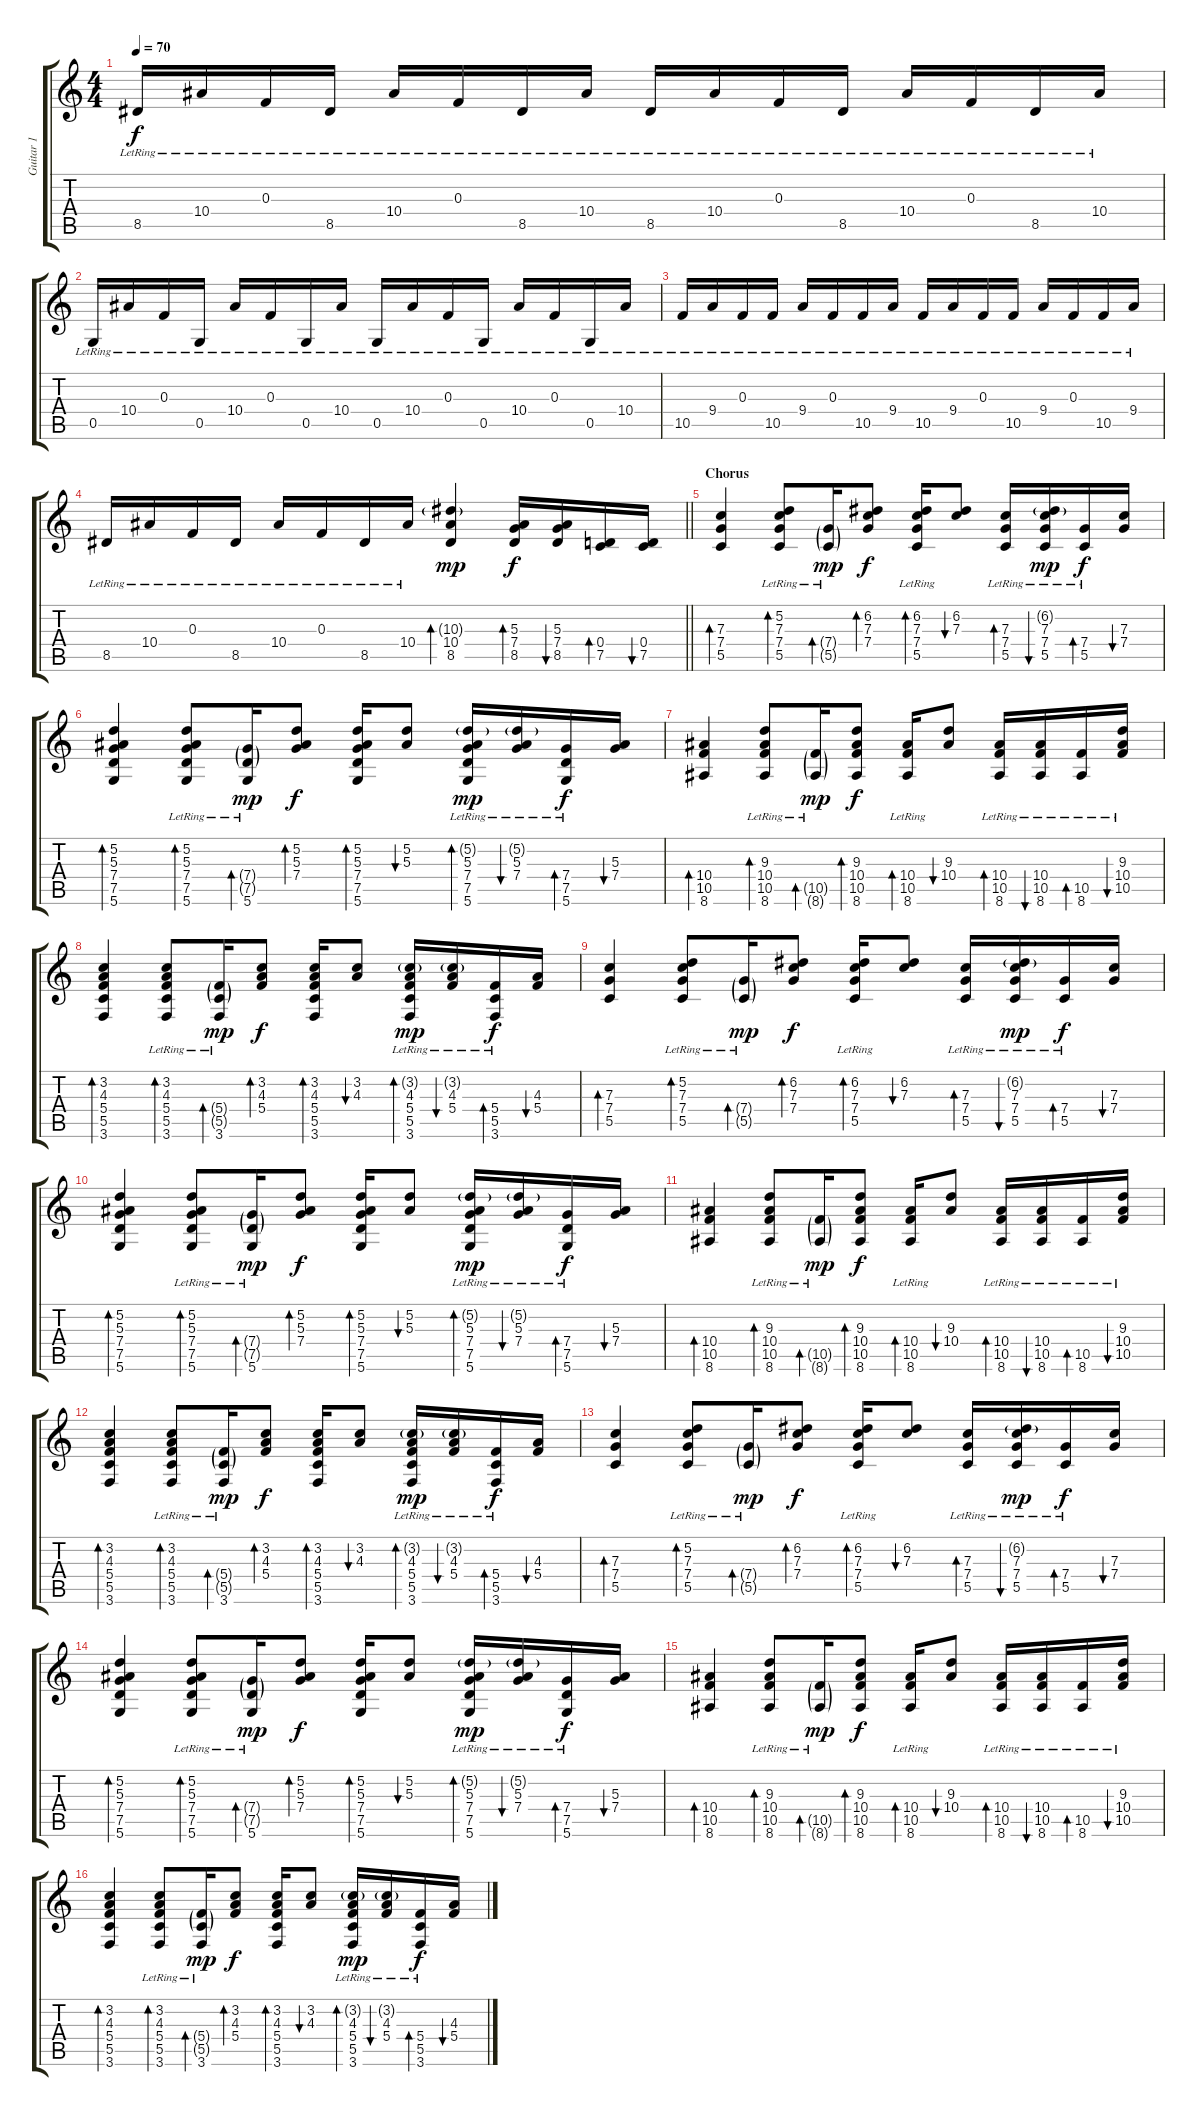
\track ("Guitar 1" "Guitar 1") {solo instrument acousticguitarsteel}
\staff {score tabs}
\tuning (D4 A3 F3 C3 G2 D2) {hide}
\ts (4 4)
\tempo 70
\clef g2
\ks c
8.5{lr}.16{dy f} 10.4{lr}.16 0.3{lr}.16 8.5{lr}.16 10.4{lr}.16 0.3{lr}.16 8.5{lr}.16 10.4{lr}.16 8.5{lr}.16 10.4{lr}.16 0.3{lr}.16 8.5{lr}.16 10.4{lr}.16 0.3{lr}.16 8.5{lr}.16 10.4{lr}.16 |
0.5{lr}.16 10.4{lr}.16 0.3{lr}.16 0.5{lr}.16 10.4{lr}.16 0.3{lr}.16 0.5{lr}.16 10.4{lr}.16 0.5{lr}.16 10.4{lr}.16 0.3{lr}.16 0.5{lr}.16 10.4{lr}.16 0.3{lr}.16 0.5{lr}.16 10.4{lr}.16 |
10.5{lr}.16 9.4{lr}.16 0.3{lr}.16 10.5{lr}.16 9.4{lr}.16 0.3{lr}.16 10.5{lr}.16 9.4{lr}.16 10.5{lr}.16 9.4{lr}.16 0.3{lr}.16 10.5{lr}.16 9.4{lr}.16 0.3{lr}.16 10.5{lr}.16 9.4{lr}.16 |
\barLineRight lightlight
8.5{lr}.16 10.4{lr}.16 0.3{lr}.16 8.5{lr}.16 10.4{lr}.16 0.3{lr}.16 8.5{lr}.16 10.4{lr}.16 (10.3{g} 10.4 8.5).4{bd 30 dy mp} (5.3 7.4 8.5).16{bd 30 dy f} (5.3 7.4 8.5).16{bu 30} (0.4 7.5).16{bd 30} (0.4 7.5).16{bu 30} |
\section ("" "Chorus")
(7.3 7.4 5.5).4{bd 30} (5.2{lr} 7.3{lr} 7.4 5.5).8{bd 30} (7.4{g} 5.5{g lr}).16{bd 30 dy mp} (6.2 7.3 7.4).8{bd 30 dy f} (6.2 7.3 7.4{lr} 5.5).16{bd 30} (6.2 7.3).8{bu 30} (7.3{lr} 7.4 5.5).16{bd 30} (6.2{g lr} 7.3{lr} 7.4 5.5).16{bu 30 dy mp} (7.4 5.5{lr}).16{bd 30 dy f} (7.3 7.4).16{bu 30} |
(5.2 5.3 7.4 7.5 5.6).4{bd 30} (5.2{lr} 5.3{lr} 7.4 7.5 5.6).8{bd 30} (7.4{g} 7.5{g lr} 5.6).16{bd 30 dy mp} (5.2 5.3 7.4).8{bd 30 dy f} (5.2 5.3 7.4 7.5 5.6).16{bd 30} (5.2 5.3).8{bu 30} (5.2{g} 5.3{lr} 7.4 7.5 5.6).16{bd 30 dy mp} (5.2{g} 5.3{lr} 7.4).16{bu 30} (7.4 7.5{lr} 5.6).16{bd 30 dy f} (5.3 7.4).16{bu 30} |
(10.4 10.5 8.6).4{bd 30} (9.3{lr} 10.4 10.5 8.6).8{bd 30} (10.5{g lr} 8.6{g}).16{bd 30 dy mp} (9.3 10.4 10.5 8.6).8{bd 30 dy f} (10.4{lr} 10.5 8.6).16{bd 30} (9.3 10.4).8{bu 30} (10.4 10.5{lr} 8.6).16{bd 30} (10.4{lr} 10.5{lr} 8.6).16{bu 30} (10.5{lr} 8.6{lr}).16{bd 30} (9.3 10.4 10.5{lr}).16{bu 30} |
(3.2 4.3 5.4 5.5 3.6).4{bd 30} (3.2{lr} 4.3{lr} 5.4 5.5 3.6).8{bd 30} (5.4{g} 5.5{g lr} 3.6).16{bd 30 dy mp} (3.2 4.3 5.4).8{bd 30 dy f} (3.2 4.3 5.4 5.5 3.6).16{bd 30} (3.2 4.3).8{bu 30} (3.2{g} 4.3{lr} 5.4 5.5 3.6).16{bd 30 dy mp} (3.2{g} 4.3{lr} 5.4).16{bu 30} (5.4 5.5{lr} 3.6).16{bd 30 dy f} (4.3 5.4).16{bu 30} |
(7.3 7.4 5.5).4{bd 30} (5.2{lr} 7.3{lr} 7.4 5.5).8{bd 30} (7.4{g} 5.5{g lr}).16{bd 30 dy mp} (6.2 7.3 7.4).8{bd 30 dy f} (6.2 7.3 7.4{lr} 5.5).16{bd 30} (6.2 7.3).8{bu 30} (7.3{lr} 7.4 5.5).16{bd 30} (6.2{g lr} 7.3{lr} 7.4 5.5).16{bu 30 dy mp} (7.4 5.5{lr}).16{bd 30 dy f} (7.3 7.4).16{bu 30} |
(5.2 5.3 7.4 7.5 5.6).4{bd 30} (5.2{lr} 5.3{lr} 7.4 7.5 5.6).8{bd 30} (7.4{g} 7.5{g lr} 5.6).16{bd 30 dy mp} (5.2 5.3 7.4).8{bd 30 dy f} (5.2 5.3 7.4 7.5 5.6).16{bd 30} (5.2 5.3).8{bu 30} (5.2{g} 5.3{lr} 7.4 7.5 5.6).16{bd 30 dy mp} (5.2{g} 5.3{lr} 7.4).16{bu 30} (7.4 7.5{lr} 5.6).16{bd 30 dy f} (5.3 7.4).16{bu 30} |
(10.4 10.5 8.6).4{bd 30} (9.3{lr} 10.4 10.5 8.6).8{bd 30} (10.5{g lr} 8.6{g}).16{bd 30 dy mp} (9.3 10.4 10.5 8.6).8{bd 30 dy f} (10.4{lr} 10.5 8.6).16{bd 30} (9.3 10.4).8{bu 30} (10.4 10.5{lr} 8.6).16{bd 30} (10.4{lr} 10.5{lr} 8.6).16{bu 30} (10.5{lr} 8.6{lr}).16{bd 30} (9.3 10.4 10.5{lr}).16{bu 30} |
(3.2 4.3 5.4 5.5 3.6).4{bd 30} (3.2{lr} 4.3{lr} 5.4 5.5 3.6).8{bd 30} (5.4{g} 5.5{g lr} 3.6).16{bd 30 dy mp} (3.2 4.3 5.4).8{bd 30 dy f} (3.2 4.3 5.4 5.5 3.6).16{bd 30} (3.2 4.3).8{bu 30} (3.2{g} 4.3{lr} 5.4 5.5 3.6).16{bd 30 dy mp} (3.2{g} 4.3{lr} 5.4).16{bu 30} (5.4 5.5{lr} 3.6).16{bd 30 dy f} (4.3 5.4).16{bu 30} |
(7.3 7.4 5.5).4{bd 30} (5.2{lr} 7.3{lr} 7.4 5.5).8{bd 30} (7.4{g} 5.5{g lr}).16{bd 30 dy mp} (6.2 7.3 7.4).8{bd 30 dy f} (6.2 7.3 7.4{lr} 5.5).16{bd 30} (6.2 7.3).8{bu 30} (7.3{lr} 7.4 5.5).16{bd 30} (6.2{g lr} 7.3{lr} 7.4 5.5).16{bu 30 dy mp} (7.4 5.5{lr}).16{bd 30 dy f} (7.3 7.4).16{bu 30} |
(5.2 5.3 7.4 7.5 5.6).4{bd 30} (5.2{lr} 5.3{lr} 7.4 7.5 5.6).8{bd 30} (7.4{g} 7.5{g lr} 5.6).16{bd 30 dy mp} (5.2 5.3 7.4).8{bd 30 dy f} (5.2 5.3 7.4 7.5 5.6).16{bd 30} (5.2 5.3).8{bu 30} (5.2{g} 5.3{lr} 7.4 7.5 5.6).16{bd 30 dy mp} (5.2{g} 5.3{lr} 7.4).16{bu 30} (7.4 7.5{lr} 5.6).16{bd 30 dy f} (5.3 7.4).16{bu 30} |
(10.4 10.5 8.6).4{bd 30} (9.3{lr} 10.4 10.5 8.6).8{bd 30} (10.5{g lr} 8.6{g}).16{bd 30 dy mp} (9.3 10.4 10.5 8.6).8{bd 30 dy f} (10.4{lr} 10.5 8.6).16{bd 30} (9.3 10.4).8{bu 30} (10.4 10.5{lr} 8.6).16{bd 30} (10.4{lr} 10.5{lr} 8.6).16{bu 30} (10.5{lr} 8.6{lr}).16{bd 30} (9.3 10.4 10.5{lr}).16{bu 30} |
(3.2 4.3 5.4 5.5 3.6).4{bd 30} (3.2{lr} 4.3{lr} 5.4 5.5 3.6).8{bd 30} (5.4{g} 5.5{g lr} 3.6).16{bd 30 dy mp} (3.2 4.3 5.4).8{bd 30 dy f} (3.2 4.3 5.4 5.5 3.6).16{bd 30} (3.2 4.3).8{bu 30} (3.2{g} 4.3{lr} 5.4 5.5 3.6).16{bd 30 dy mp} (3.2{g} 4.3{lr} 5.4).16{bu 30} (5.4 5.5{lr} 3.6).16{bd 30 dy f} (4.3 5.4).16{bu 30}
